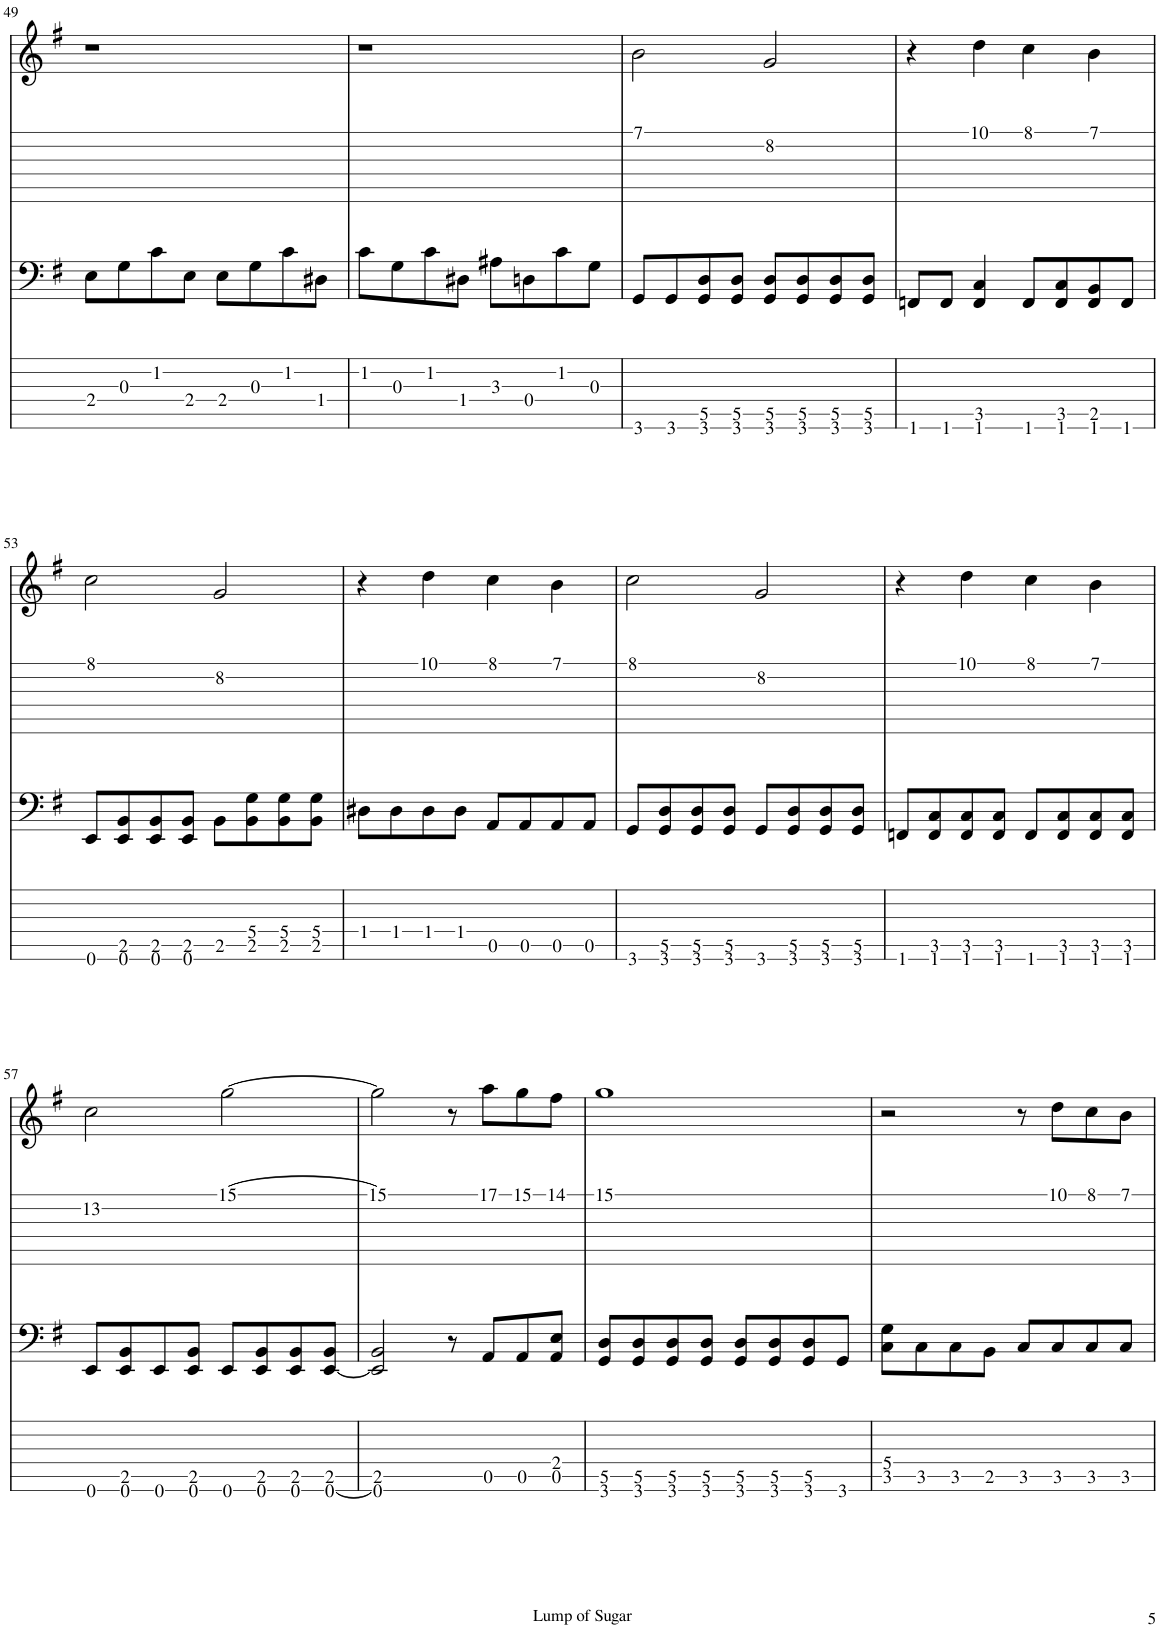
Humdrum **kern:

**kern	**kern	**kern	**kern
*part2	*part2	*part1	*part1
*staff4	*staff3	*staff2	*staff1
*I"Electric Guitar  (Power Chord/Arpegio)	*	*I"Electric Guitar  (Melody)	*
*I'Elec Gtr	*	*I'Elec Gtr	*
!!LO:PB:g=z
*	*clefF4	*	*clefG2
*k[f#]	*k[f#]	*k[f#]	*k[f#]
*G:	*G:	*G:	*G:
*M4/4	*M4/4	*M4/4	*M4/4
=49	=49	=49	=49
8EL	8E\L	1r	1r
8GJ	8G\	.	.
8cL	8c\	.	.
8EJ	8E\J	.	.
8EL	8E\L	.	.
8GJ	8G\	.	.
8cL	8c\	.	.
8D#XJ	8D#X\J	.	.
=50	=50	=50	=50
8cL	8c\L	1r	1r
8GJ	8G\	.	.
8cL	8c\	.	.
8D#XJ	8D#X\J	.	.
8A#XL	8A#X\L	.	.
8DnJ	8Dn\	.	.
8cL	8c\	.	.
8GJ	8G\J	.	.
=51	=51	=51	=51
8GGL	8GG/L	2b	2b\
8GGJ	8GG/	.	.
8GG\ 8D\L	8GG/ 8D/	.	.
8GG\ 8D\J	8GG/ 8D/J	.	.
8GG\ 8D\L	8GG/ 8D/L	2g	2g/
8GG\ 8D\J	8GG/ 8D/	.	.
8GG\ 8D\L	8GG/ 8D/	.	.
8GG\ 8D\J	8GG/ 8D/J	.	.
=52	=52	=52	=52
8FFnL	8FFn/L	4r	4r
8FFJ	8FF/J	.	.
4FF 4C	4FF/ 4C/	4dd	4dd\
8FFL	8FF/L	4cc	4cc\
8FF\ 8C\J	8FF/ 8C/	.	.
8FF\ 8BB\L	8FF/ 8BB/	4b	4b\
8FFJ	8FF/J	.	.
!!LO:LB:g=z
=53	=53	=53	=53
8EEL	8EE/L	2cc	2cc\
8EE\ 8BB\J	8EE/ 8BB/	.	.
8EE\ 8BB\L	8EE/ 8BB/	.	.
8EE\ 8BB\J	8EE/ 8BB/J	.	.
8BBL	8BB\L	2g	2g/
8BB\ 8G\J	8BB\ 8G\	.	.
8BB\ 8G\L	8BB\ 8G\	.	.
8BB\ 8G\J	8BB\ 8G\J	.	.
=54	=54	=54	=54
8D#XL	8D#X\L	4r	4r
8D#J	8D#\	.	.
8D#L	8D#\	4dd	4dd\
8D#J	8D#\J	.	.
8AAL	8AA/L	4cc	4cc\
8AAJ	8AA/	.	.
8AAL	8AA/	4b	4b\
8AAJ	8AA/J	.	.
=55	=55	=55	=55
8GGL	8GG/L	2cc	2cc\
8GG\ 8D\J	8GG/ 8D/	.	.
8GG\ 8D\L	8GG/ 8D/	.	.
8GG\ 8D\J	8GG/ 8D/J	.	.
8GGL	8GG/L	2g	2g/
8GG\ 8D\J	8GG/ 8D/	.	.
8GG\ 8D\L	8GG/ 8D/	.	.
8GG\ 8D\J	8GG/ 8D/J	.	.
=56	=56	=56	=56
8FFnL	8FFn/L	4r	4r
8FF\ 8C\J	8FF/ 8C/	.	.
8FF\ 8C\L	8FF/ 8C/	4dd	4dd\
8FF\ 8C\J	8FF/ 8C/J	.	.
8FFL	8FF/L	4cc	4cc\
8FF\ 8C\J	8FF/ 8C/	.	.
8FF\ 8C\L	8FF/ 8C/	4b	4b\
8FF\ 8C\J	8FF/ 8C/J	.	.
!!LO:LB:g=z
=57	=57	=57	=57
8EEL	8EE/L	2cc	2cc\
8EE\ 8BB\J	8EE/ 8BB/	.	.
8EEL	8EE/	.	.
8EE\ 8BB\J	8EE/ 8BB/J	.	.
8EEL	8EE/L	[2gg	[2gg\
8EE\ 8BB\J	8EE/ 8BB/	.	.
8EE\ 8BB\L	8EE/ 8BB/	.	.
[8EE\ 8BB\J	[8EE/ 8BB/J	.	.
=58	=58	=58	=58
2EE] 2BB	2EE/] 2BB/	2gg]	2gg\]
8r	8r	8r	8r
8AA	8AA/L	8aa	8aa\L
8AAL	8AA/	8ggL	8gg\
8AA\ 8E\J	8AA/ 8E/J	8ff#J	8ff#\J
=59	=59	=59	=59
8GG\ 8D\L	8GG/ 8D/L	1gg	1gg
8GG\ 8D\J	8GG/ 8D/	.	.
8GG\ 8D\L	8GG/ 8D/	.	.
8GG\ 8D\J	8GG/ 8D/J	.	.
8GG\ 8D\L	8GG/ 8D/L	.	.
8GG\ 8D\J	8GG/ 8D/	.	.
8GG\ 8D\L	8GG/ 8D/	.	.
8GGJ	8GG/J	.	.
=60	=60	=60	=60
8C\ 8G\L	8C\ 8G\L	2r	2r
8CJ	8C\	.	.
8CL	8C\	.	.
8BBJ	8BB\J	.	.
8CL	8C/L	8r	8r
8CJ	8C/	8dd	8dd\L
8CL	8C/	8ccL	8cc\
8CJ	8C/J	8bJ	8b\J
=	=	=	=
*-	*-	*-	*-
